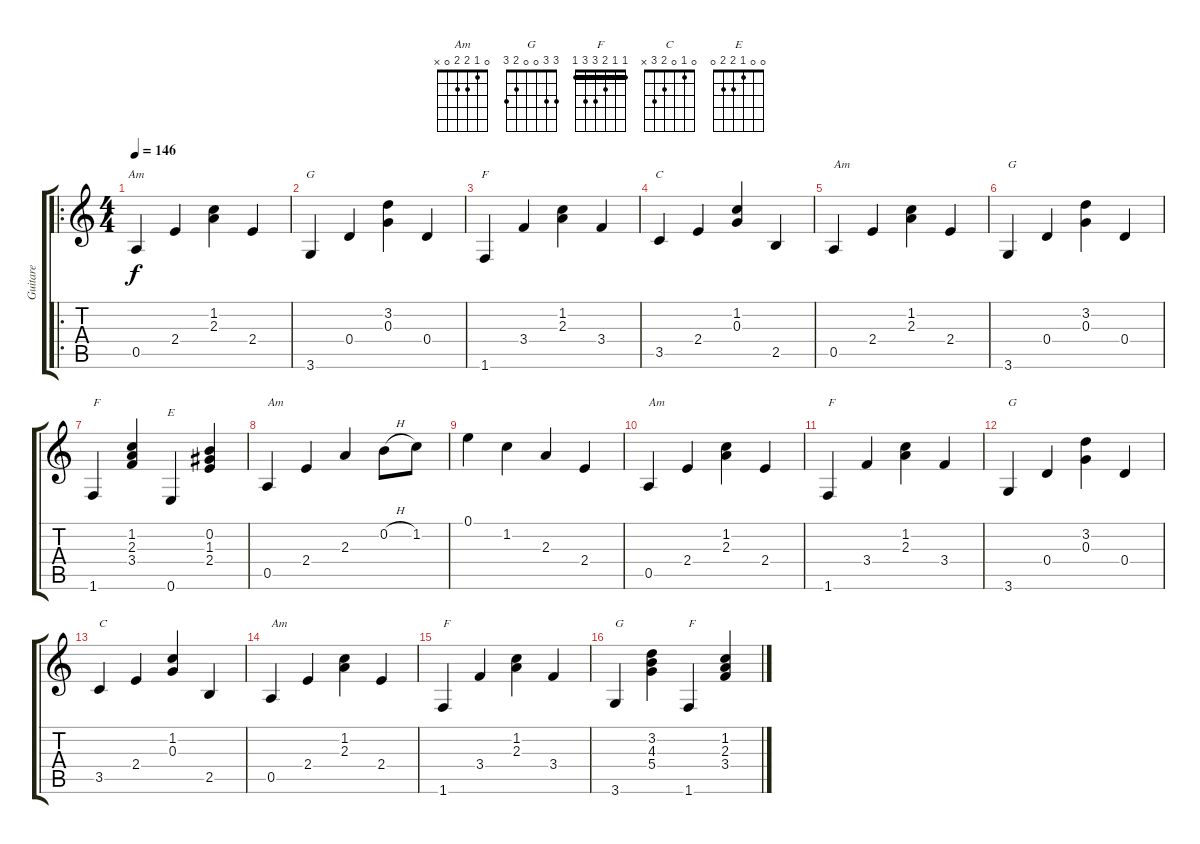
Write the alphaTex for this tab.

\track ("Guitare" "Guitare") {instrument acousticguitarnylon}
\staff {score tabs}
\tuning (E4 B3 G3 D3 A2 E2) {hide}
\chord ("Am" 0 1 2 2 0 x)
\chord ("G" 3 3 0 0 2 3)
\chord ("F" 1 1 2 3 3 1) {barre 1}
\chord ("C" 0 1 0 2 3 x)
\chord ("E" 0 0 1 2 2 0)
\ro
\ts (4 4)
\tempo 146
\clef g2
\ks c
0.5.4{ch "Am" dy f instrument acousticguitarnylon} 2.4.4 (1.2 2.3).4 2.4.4 |
3.6.4{ch "G"} 0.4.4 (3.2 0.3).4 0.4.4 |
1.6.4{ch "F"} 3.4.4 (1.2 2.3).4 3.4.4 |
3.5.4{ch "C"} 2.4.4 (1.2 0.3).4 2.5.4 |
0.5.4{txt "Am"} 2.4.4 (1.2 2.3).4 2.4.4 |
3.6.4{txt "G"} 0.4.4 (3.2 0.3).4 0.4.4 |
1.6.4{txt "F"} (1.2 2.3 3.4).4 0.6.4{ch "E"} (0.2 1.3 2.4).4 |
0.5.4{txt "Am"} 2.4.4 2.3.4 0.2{h}.8 1.2.8 |
0.1.4 1.2.4 2.3.4 2.4.4 |
0.5.4{txt "Am"} 2.4.4 (1.2 2.3).4 2.4.4 |
1.6.4{txt "F"} 3.4.4 (1.2 2.3).4 3.4.4 |
3.6.4{txt "G"} 0.4.4 (3.2 0.3).4 0.4.4 |
3.5.4{txt "C"} 2.4.4 (1.2 0.3).4 2.5.4 |
0.5.4{txt "Am"} 2.4.4 (1.2 2.3).4 2.4.4 |
1.6.4{txt "F"} 3.4.4 (1.2 2.3).4 3.4.4 |
3.6.4{txt "G"} (3.2 4.3 5.4).4 1.6.4{txt "F"} (1.2 2.3 3.4).4
